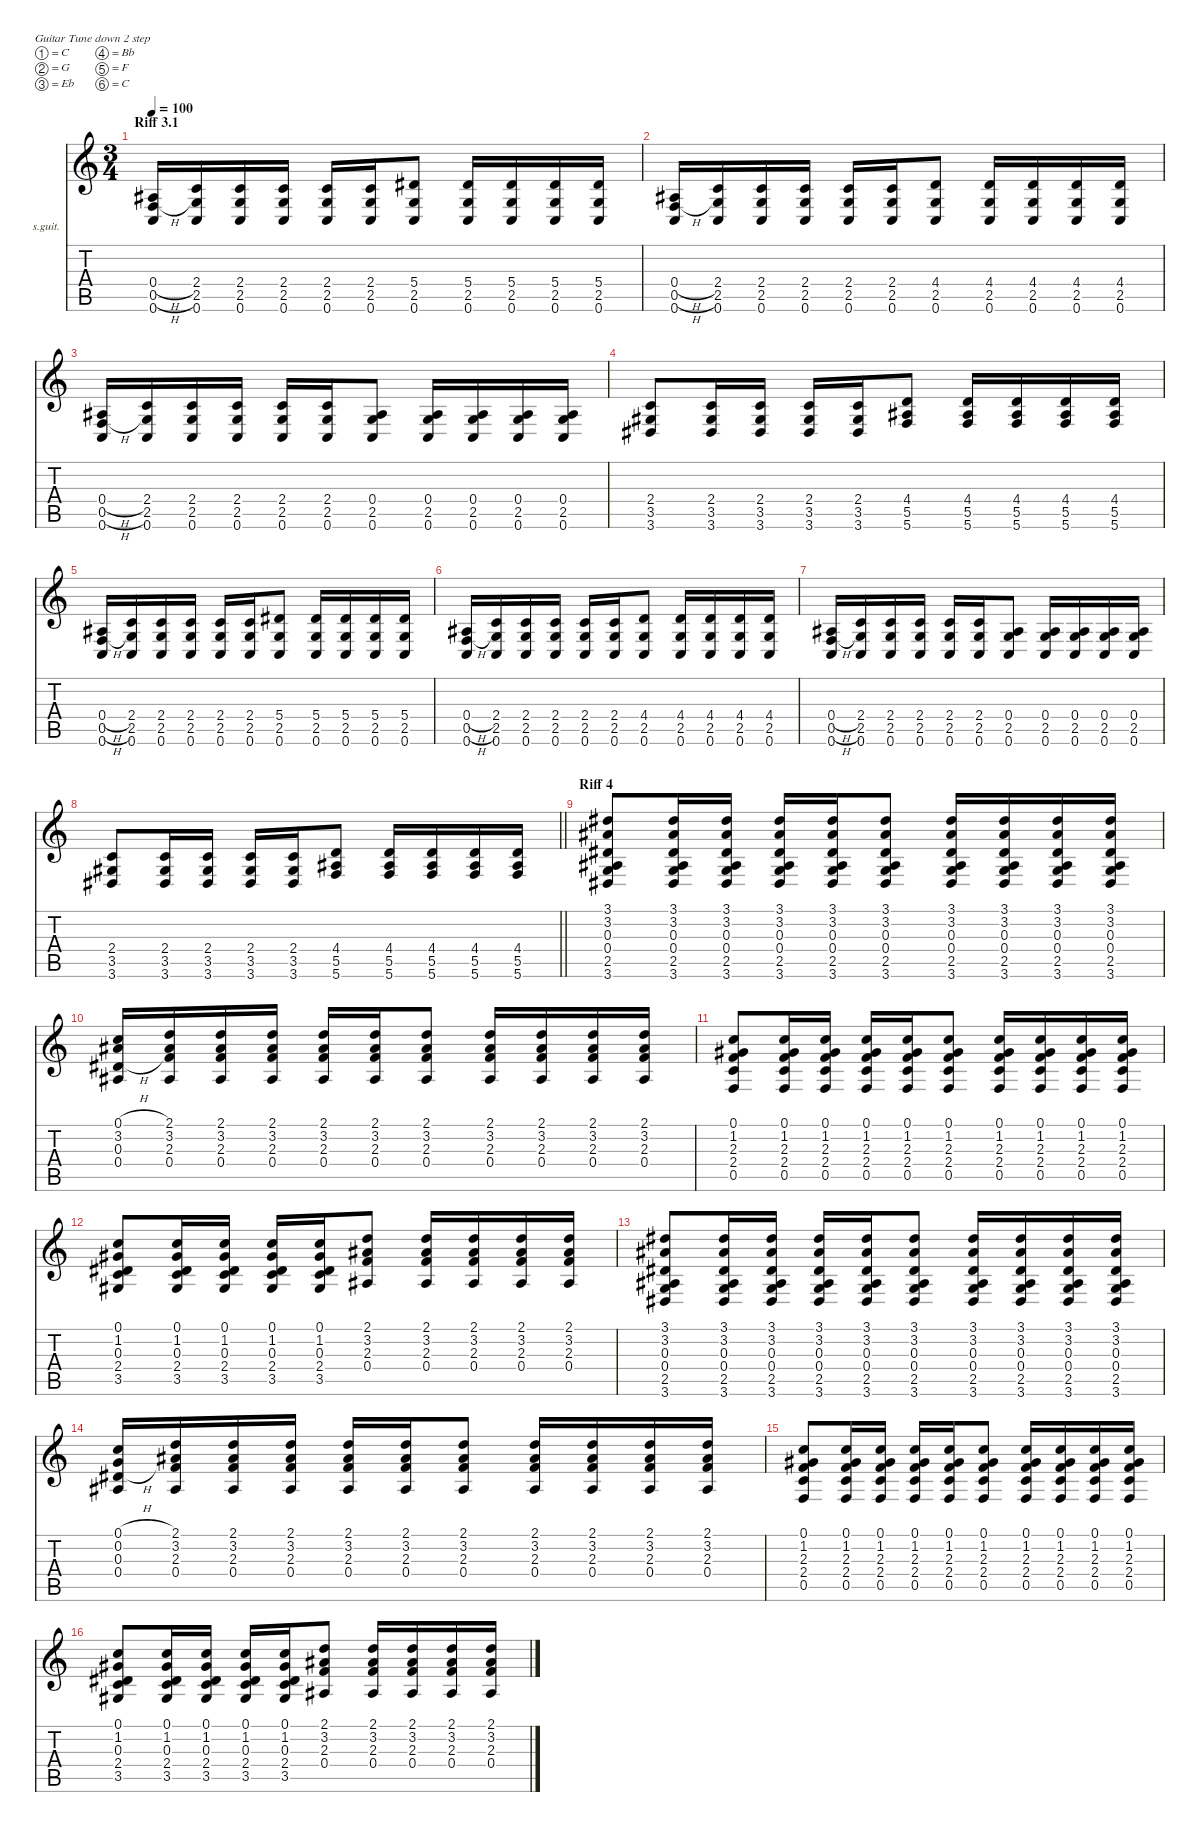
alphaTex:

\defaultSystemsLayout 4
\hideDynamics
\bracketExtendMode nobrackets
\firstSystemTrackNameOrientation horizontal
\otherSystemsTrackNameOrientation horizontal
\track ("Wildgeraesch" "s.guit.") {instrument acousticguitarsteel}
\staff {score tabs}
\tuning (C4 G3 Eb3 Bb2 F2 C2)
\ts (3 4)
\section ("" "Riff 3.1")
\tempo 100
\clef g2
\ks c
(0.4{h acc #} 0.5{h} 0.6).16{dy f beam Up} (2.4 2.5 0.6).16{beam Up} (2.4 2.5 0.6).16{beam Up} (2.4 2.5 0.6).16{beam Up} (2.4 2.5 0.6).16{beam Up} (2.4 2.5 0.6).16{beam Up} (5.4{acc #} 2.5 0.6).8{beam Up} (5.4{acc #} 2.5 0.6).16{beam Up} (5.4{acc #} 2.5 0.6).16{beam Up} (5.4{acc #} 2.5 0.6).16{beam Up} (5.4{acc #} 2.5 0.6).16{beam Up} |
(0.4{h acc #} 0.5{h} 0.6).16{beam Up} (2.4 2.5 0.6).16{beam Up} (2.4 2.5 0.6).16{beam Up} (2.4 2.5 0.6).16{beam Up} (2.4 2.5 0.6).16{beam Up} (2.4 2.5 0.6).16{beam Up} (4.4 2.5 0.6).8{beam Up} (4.4 2.5 0.6).16{beam Up} (4.4 2.5 0.6).16{beam Up} (4.4 2.5 0.6).16{beam Up} (4.4 2.5 0.6).16{beam Up} |
(0.4{h acc #} 0.5{h} 0.6).16{beam Up} (2.4 2.5 0.6).16{beam Up} (2.4 2.5 0.6).16{beam Up} (2.4 2.5 0.6).16{beam Up} (2.4 2.5 0.6).16{beam Up} (2.4 2.5 0.6).16{beam Up} (0.4{acc #} 2.5 0.6).8{beam Up} (0.4{acc #} 2.5 0.6).16{beam Up} (0.4{acc #} 2.5 0.6).16{beam Up} (0.4{acc #} 2.5 0.6).16{beam Up} (0.4{acc #} 2.5 0.6).16{beam Up} |
(2.4 3.5{acc #} 3.6{acc #}).8{beam Up} (2.4 3.5{acc #} 3.6{acc #}).16{beam Up} (2.4 3.5{acc #} 3.6{acc #}).16{beam Up} (2.4 3.5{acc #} 3.6{acc #}).16{beam Up} (2.4 3.5{acc #} 3.6{acc #}).16{beam Up} (4.4 5.5{acc #} 5.6).8{beam Up} (4.4 5.5{acc #} 5.6).16{beam Up} (4.4 5.5{acc #} 5.6).16{beam Up} (4.4 5.5{acc #} 5.6).16{beam Up} (4.4 5.5{acc #} 5.6).16{beam Up} |
(0.4{h acc #} 0.5{h} 0.6).16{beam Up} (2.4 2.5 0.6).16{beam Up} (2.4 2.5 0.6).16{beam Up} (2.4 2.5 0.6).16{beam Up} (2.4 2.5 0.6).16{beam Up} (2.4 2.5 0.6).16{beam Up} (5.4{acc #} 2.5 0.6).8{beam Up} (5.4{acc #} 2.5 0.6).16{beam Up} (5.4{acc #} 2.5 0.6).16{beam Up} (5.4{acc #} 2.5 0.6).16{beam Up} (5.4{acc #} 2.5 0.6).16{beam Up} |
(0.4{h acc #} 0.5{h} 0.6).16{beam Up} (2.4 2.5 0.6).16{beam Up} (2.4 2.5 0.6).16{beam Up} (2.4 2.5 0.6).16{beam Up} (2.4 2.5 0.6).16{beam Up} (2.4 2.5 0.6).16{beam Up} (4.4 2.5 0.6).8{beam Up} (4.4 2.5 0.6).16{beam Up} (4.4 2.5 0.6).16{beam Up} (4.4 2.5 0.6).16{beam Up} (4.4 2.5 0.6).16{beam Up} |
(0.4{h acc #} 0.5{h} 0.6).16{beam Up} (2.4 2.5 0.6).16{beam Up} (2.4 2.5 0.6).16{beam Up} (2.4 2.5 0.6).16{beam Up} (2.4 2.5 0.6).16{beam Up} (2.4 2.5 0.6).16{beam Up} (0.4{acc #} 2.5 0.6).8{beam Up} (0.4{acc #} 2.5 0.6).16{beam Up} (0.4{acc #} 2.5 0.6).16{beam Up} (0.4{acc #} 2.5 0.6).16{beam Up} (0.4{acc #} 2.5 0.6).16{beam Up} |
\barLineRight lightlight
(2.4 3.5{acc #} 3.6{acc #}).8{beam Up} (2.4 3.5{acc #} 3.6{acc #}).16{beam Up} (2.4 3.5{acc #} 3.6{acc #}).16{beam Up} (2.4 3.5{acc #} 3.6{acc #}).16{beam Up} (2.4 3.5{acc #} 3.6{acc #}).16{beam Up} (4.4 5.5{acc #} 5.6).8{beam Up} (4.4 5.5{acc #} 5.6).16{beam Up} (4.4 5.5{acc #} 5.6).16{beam Up} (4.4 5.5{acc #} 5.6).16{beam Up} (4.4 5.5{acc #} 5.6).16{beam Up} |
\section ("" "Riff 4")
(3.1{acc #} 3.2{acc #} 0.3{acc #} 0.4{acc #} 2.5 3.6{acc #}).8{beam Up} (3.1{acc #} 3.2{acc #} 0.3{acc #} 0.4{acc #} 2.5 3.6{acc #}).16{beam Up} (3.1{acc #} 3.2{acc #} 0.3{acc #} 0.4{acc #} 2.5 3.6{acc #}).16{beam Up} (3.1{acc #} 3.2{acc #} 0.3{acc #} 0.4{acc #} 2.5 3.6{acc #}).16{beam Up} (3.1{acc #} 3.2{acc #} 0.3{acc #} 0.4{acc #} 2.5 3.6{acc #}).16{beam Up} (3.1{acc #} 3.2{acc #} 0.3{acc #} 0.4{acc #} 2.5 3.6{acc #}).8{beam Up} (3.1{acc #} 3.2{acc #} 0.3{acc #} 0.4{acc #} 2.5 3.6{acc #}).16{beam Up} (3.1{acc #} 3.2{acc #} 0.3{acc #} 0.4{acc #} 2.5 3.6{acc #}).16{beam Up} (3.1{acc #} 3.2{acc #} 0.3{acc #} 0.4{acc #} 2.5 3.6{acc #}).16{beam Up} (3.1{acc #} 3.2{acc #} 0.3{acc #} 0.4{acc #} 2.5 3.6{acc #}).16{beam Up} |
(0.1{h} 3.2{h acc #} 0.3{h acc #} 0.4{acc #}).16{beam Up} (2.1 3.2{acc #} 2.3 0.4{acc #}).16{beam Up} (2.1 3.2{acc #} 2.3 0.4{acc #}).16{beam Up} (2.1 3.2{acc #} 2.3 0.4{acc #}).16{beam Up} (2.1 3.2{acc #} 2.3 0.4{acc #}).16{beam Up} (2.1 3.2{acc #} 2.3 0.4{acc #}).16{beam Up} (2.1 3.2{acc #} 2.3 0.4{acc #}).8{beam Up} (2.1 3.2{acc #} 2.3 0.4{acc #}).16{beam Up} (2.1 3.2{acc #} 2.3 0.4{acc #}).16{beam Up} (2.1 3.2{acc #} 2.3 0.4{acc #}).16{beam Up} (2.1 3.2{acc #} 2.3 0.4{acc #}).16{beam Up} |
(0.1 1.2{acc #} 2.3 2.4 0.5).8{beam Up} (0.1 1.2{acc #} 2.3 2.4 0.5).16{beam Up} (0.1 1.2{acc #} 2.3 2.4 0.5).16{beam Up} (0.1 1.2{acc #} 2.3 2.4 0.5).16{beam Up} (0.1 1.2{acc #} 2.3 2.4 0.5).16{beam Up} (0.1 1.2{acc #} 2.3 2.4 0.5).8{beam Up} (0.1 1.2{acc #} 2.3 2.4 0.5).16{beam Up} (0.1 1.2{acc #} 2.3 2.4 0.5).16{beam Up} (0.1 1.2{acc #} 2.3 2.4 0.5).16{beam Up} (0.1 1.2{acc #} 2.3 2.4 0.5).16{beam Up} |
(0.1 1.2{acc #} 0.3{acc #} 2.4 3.5{acc #}).8{beam Up} (0.1 1.2{acc #} 0.3{acc #} 2.4 3.5{acc #}).16{beam Up} (0.1 1.2{acc #} 0.3{acc #} 2.4 3.5{acc #}).16{beam Up} (0.1 1.2{acc #} 0.3{acc #} 2.4 3.5{acc #}).16{beam Up} (0.1 1.2{acc #} 0.3{acc #} 2.4 3.5{acc #}).16{beam Up} (2.1 3.2{acc #} 2.3 0.4{acc #}).8{beam Up} (2.1 3.2{acc #} 2.3 0.4{acc #}).16{beam Up} (2.1 3.2{acc #} 2.3 0.4{acc #}).16{beam Up} (2.1 3.2{acc #} 2.3 0.4{acc #}).16{beam Up} (2.1 3.2{acc #} 2.3 0.4{acc #}).16{beam Up} |
(3.1{acc #} 3.2{acc #} 0.3{acc #} 0.4{acc #} 2.5 3.6{acc #}).8{beam Up} (3.1{acc #} 3.2{acc #} 0.3{acc #} 0.4{acc #} 2.5 3.6{acc #}).16{beam Up} (3.1{acc #} 3.2{acc #} 0.3{acc #} 0.4{acc #} 2.5 3.6{acc #}).16{beam Up} (3.1{acc #} 3.2{acc #} 0.3{acc #} 0.4{acc #} 2.5 3.6{acc #}).16{beam Up} (3.1{acc #} 3.2{acc #} 0.3{acc #} 0.4{acc #} 2.5 3.6{acc #}).16{beam Up} (3.1{acc #} 3.2{acc #} 0.3{acc #} 0.4{acc #} 2.5 3.6{acc #}).8{beam Up} (3.1{acc #} 3.2{acc #} 0.3{acc #} 0.4{acc #} 2.5 3.6{acc #}).16{beam Up} (3.1{acc #} 3.2{acc #} 0.3{acc #} 0.4{acc #} 2.5 3.6{acc #}).16{beam Up} (3.1{acc #} 3.2{acc #} 0.3{acc #} 0.4{acc #} 2.5 3.6{acc #}).16{beam Up} (3.1{acc #} 3.2{acc #} 0.3{acc #} 0.4{acc #} 2.5 3.6{acc #}).16{beam Up} |
(0.1{h} 0.2{h} 0.3{h acc #} 0.4{acc #}).16{beam Up} (2.1 3.2{acc #} 2.3 0.4{acc #}).16{beam Up} (2.1 3.2{acc #} 2.3 0.4{acc #}).16{beam Up} (2.1 3.2{acc #} 2.3 0.4{acc #}).16{beam Up} (2.1 3.2{acc #} 2.3 0.4{acc #}).16{beam Up} (2.1 3.2{acc #} 2.3 0.4{acc #}).16{beam Up} (2.1 3.2{acc #} 2.3 0.4{acc #}).8{beam Up} (2.1 3.2{acc #} 2.3 0.4{acc #}).16{beam Up} (2.1 3.2{acc #} 2.3 0.4{acc #}).16{beam Up} (2.1 3.2{acc #} 2.3 0.4{acc #}).16{beam Up} (2.1 3.2{acc #} 2.3 0.4{acc #}).16{beam Up} |
(0.1 1.2{acc #} 2.3 2.4 0.5).8{beam Up} (0.1 1.2{acc #} 2.3 2.4 0.5).16{beam Up} (0.1 1.2{acc #} 2.3 2.4 0.5).16{beam Up} (0.1 1.2{acc #} 2.3 2.4 0.5).16{beam Up} (0.1 1.2{acc #} 2.3 2.4 0.5).16{beam Up} (0.1 1.2{acc #} 2.3 2.4 0.5).8{beam Up} (0.1 1.2{acc #} 2.3 2.4 0.5).16{beam Up} (0.1 1.2{acc #} 2.3 2.4 0.5).16{beam Up} (0.1 1.2{acc #} 2.3 2.4 0.5).16{beam Up} (0.1 1.2{acc #} 2.3 2.4 0.5).16{beam Up} |
(0.1 1.2{acc #} 0.3{acc #} 2.4 3.5{acc #}).8{beam Up} (0.1 1.2{acc #} 0.3{acc #} 2.4 3.5{acc #}).16{beam Up} (0.1 1.2{acc #} 0.3{acc #} 2.4 3.5{acc #}).16{beam Up} (0.1 1.2{acc #} 0.3{acc #} 2.4 3.5{acc #}).16{beam Up} (0.1 1.2{acc #} 0.3{acc #} 2.4 3.5{acc #}).16{beam Up} (2.1 3.2{acc #} 2.3 0.4{acc #}).8{beam Up} (2.1 3.2{acc #} 2.3 0.4{acc #}).16{beam Up} (2.1 3.2{acc #} 2.3 0.4{acc #}).16{beam Up} (2.1 3.2{acc #} 2.3 0.4{acc #}).16{beam Up} (2.1 3.2{acc #} 2.3 0.4{acc #}).16{beam Up}
